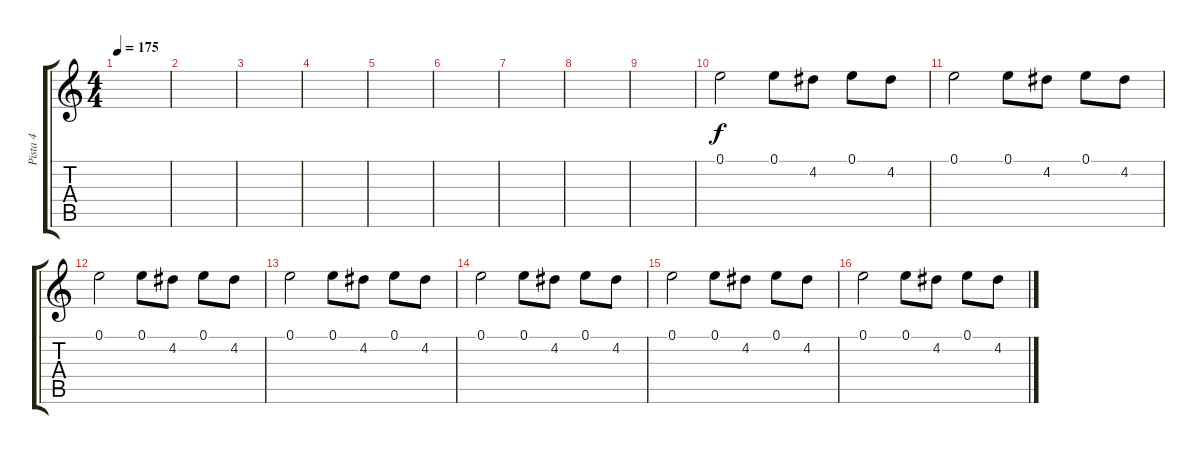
\track ("Pista 4" "Pista 4") {instrument overdrivenguitar}
\staff {score tabs}
\tuning (E4 B3 G3 D3 A2 E2) {hide}
\ts (4 4)
\tempo 175
\clef g2
\ks c
|
|
|
|
|
|
|
|
|
0.1.2{volume 10 instrument electricguitarmuted} 0.1.8 4.2.8 0.1.8 4.2.8 |
0.1.2 0.1.8 4.2.8 0.1.8 4.2.8 |
0.1.2 0.1.8 4.2.8 0.1.8 4.2.8 |
0.1.2 0.1.8 4.2.8 0.1.8 4.2.8 |
0.1.2 0.1.8 4.2.8 0.1.8 4.2.8 |
0.1.2 0.1.8 4.2.8 0.1.8 4.2.8 |
0.1.2 0.1.8 4.2.8 0.1.8 4.2.8
